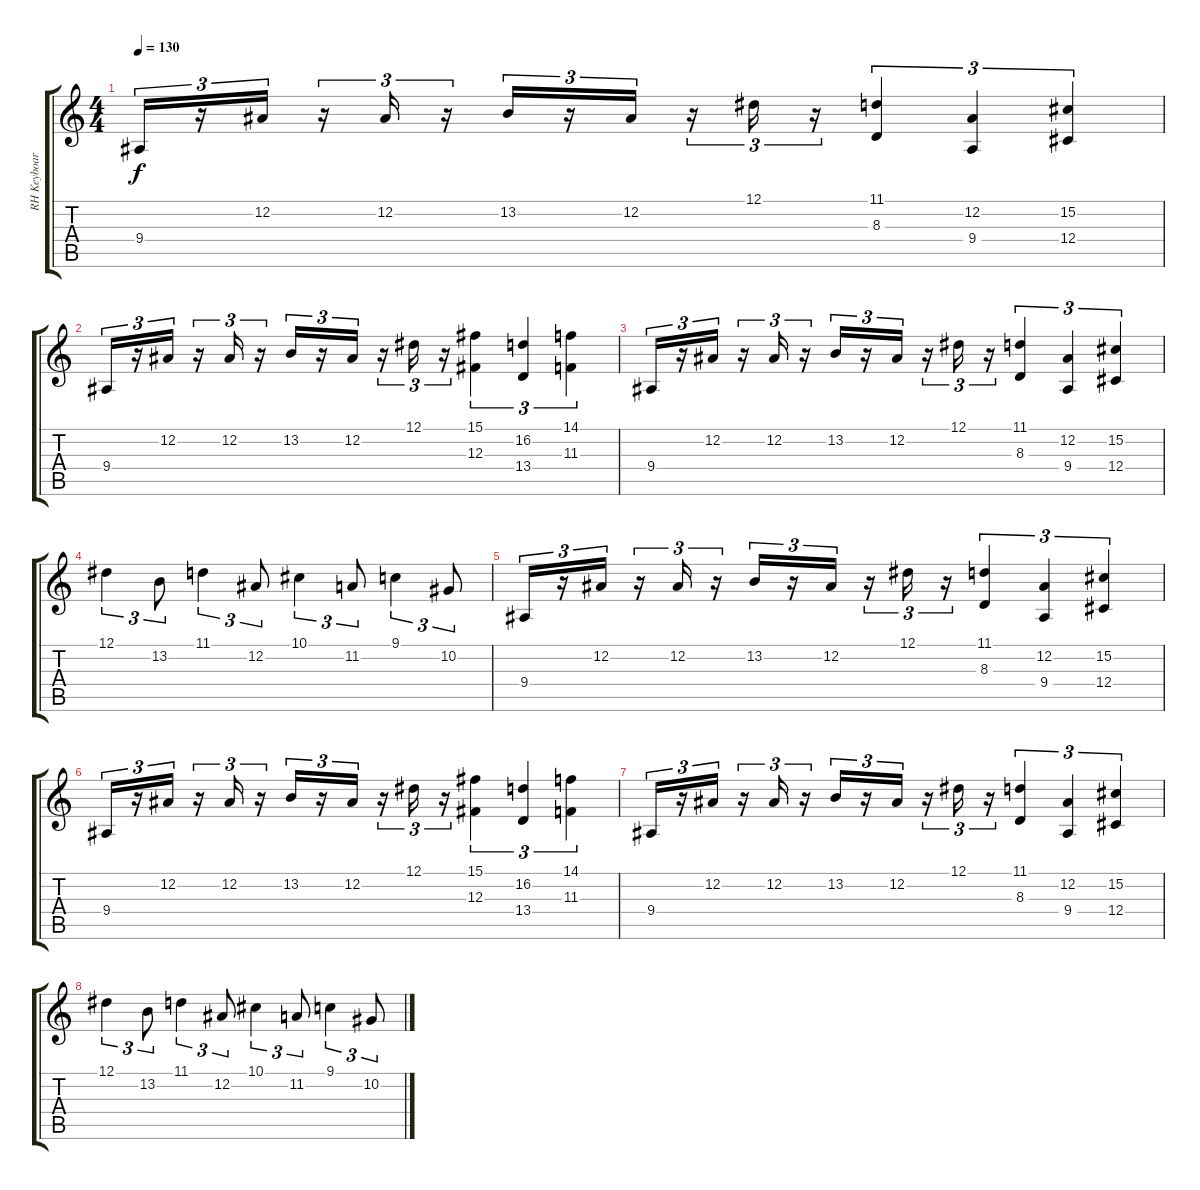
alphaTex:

\track ("RH Keyboard" "RH Keyboar") {instrument stringensemble1}
\staff {score tabs}
\tuning (Eb4 Bb3 Gb3 Db3 Ab2 Eb2) {hide}
\ts (4 4)
\tempo 130
\clef g2
\ks c
9.4.16{tu (3 2) dy f instrument synthbrass1} r.16{tu (3 2)} 12.2.16{tu (3 2)} r.16{tu (3 2)} 12.2.16{tu (3 2)} r.16{tu (3 2)} 13.2.16{tu (3 2)} r.16{tu (3 2)} 12.2.16{tu (3 2)} r.16{tu (3 2)} 12.1.16{tu (3 2)} r.16{tu (3 2)} (11.1 8.3).4{tu (3 2)} (12.2 9.4).4{tu (3 2)} (15.2 12.4).4{tu (3 2)} |
9.4.16{tu (3 2)} r.16{tu (3 2)} 12.2.16{tu (3 2)} r.16{tu (3 2)} 12.2.16{tu (3 2)} r.16{tu (3 2)} 13.2.16{tu (3 2)} r.16{tu (3 2)} 12.2.16{tu (3 2)} r.16{tu (3 2)} 12.1.16{tu (3 2)} r.16{tu (3 2)} (15.1 12.3).4{tu (3 2)} (16.2 13.4).4{tu (3 2)} (14.1 11.3).4{tu (3 2)} |
9.4.16{tu (3 2)} r.16{tu (3 2)} 12.2.16{tu (3 2)} r.16{tu (3 2)} 12.2.16{tu (3 2)} r.16{tu (3 2)} 13.2.16{tu (3 2)} r.16{tu (3 2)} 12.2.16{tu (3 2)} r.16{tu (3 2)} 12.1.16{tu (3 2)} r.16{tu (3 2)} (11.1 8.3).4{tu (3 2)} (12.2 9.4).4{tu (3 2)} (15.2 12.4).4{tu (3 2)} |
12.1.4{tu (3 2)} 13.2.8{tu (3 2)} 11.1.4{tu (3 2)} 12.2.8{tu (3 2)} 10.1.4{tu (3 2)} 11.2.8{tu (3 2)} 9.1.4{tu (3 2)} 10.2.8{tu (3 2)} |
9.4.16{tu (3 2) instrument synthbrass1} r.16{tu (3 2)} 12.2.16{tu (3 2)} r.16{tu (3 2)} 12.2.16{tu (3 2)} r.16{tu (3 2)} 13.2.16{tu (3 2)} r.16{tu (3 2)} 12.2.16{tu (3 2)} r.16{tu (3 2)} 12.1.16{tu (3 2)} r.16{tu (3 2)} (11.1 8.3).4{tu (3 2)} (12.2 9.4).4{tu (3 2)} (15.2 12.4).4{tu (3 2)} |
9.4.16{tu (3 2)} r.16{tu (3 2)} 12.2.16{tu (3 2)} r.16{tu (3 2)} 12.2.16{tu (3 2)} r.16{tu (3 2)} 13.2.16{tu (3 2)} r.16{tu (3 2)} 12.2.16{tu (3 2)} r.16{tu (3 2)} 12.1.16{tu (3 2)} r.16{tu (3 2)} (15.1 12.3).4{tu (3 2)} (16.2 13.4).4{tu (3 2)} (14.1 11.3).4{tu (3 2)} |
9.4.16{tu (3 2)} r.16{tu (3 2)} 12.2.16{tu (3 2)} r.16{tu (3 2)} 12.2.16{tu (3 2)} r.16{tu (3 2)} 13.2.16{tu (3 2)} r.16{tu (3 2)} 12.2.16{tu (3 2)} r.16{tu (3 2)} 12.1.16{tu (3 2)} r.16{tu (3 2)} (11.1 8.3).4{tu (3 2)} (12.2 9.4).4{tu (3 2)} (15.2 12.4).4{tu (3 2)} |
12.1.4{tu (3 2)} 13.2.8{tu (3 2)} 11.1.4{tu (3 2)} 12.2.8{tu (3 2)} 10.1.4{tu (3 2)} 11.2.8{tu (3 2)} 9.1.4{tu (3 2)} 10.2.8{tu (3 2)}
